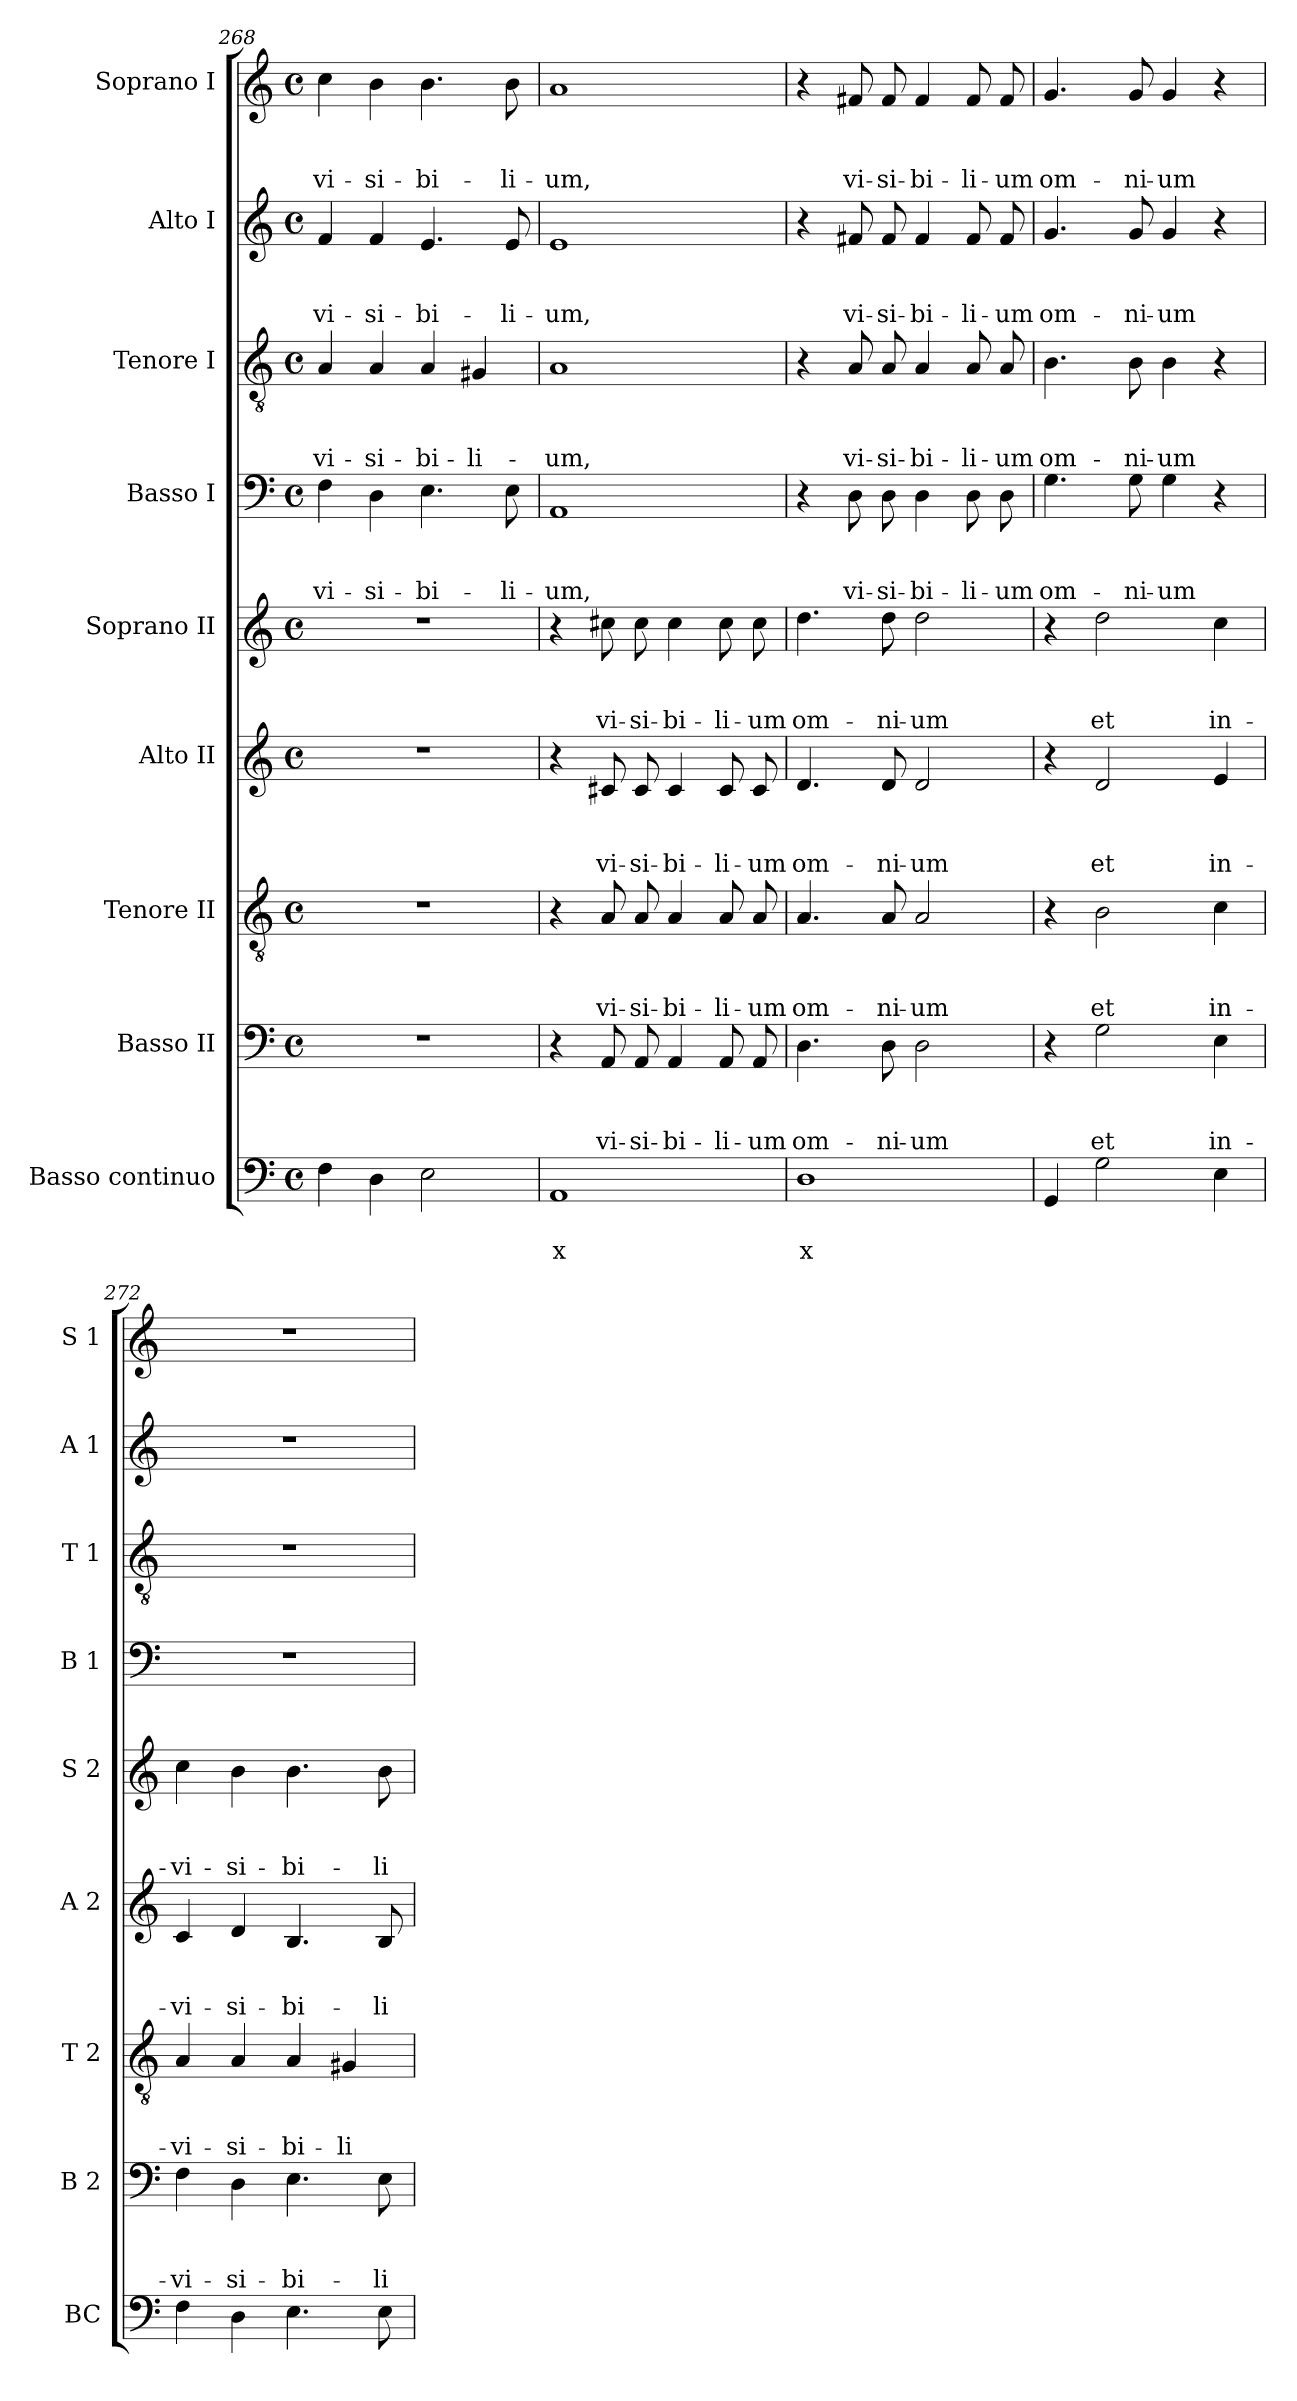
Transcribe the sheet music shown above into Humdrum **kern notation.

**kern	**text	**text	**kern	**text	**text	**text	**kern	**text	**text	**text	**kern	**text	**text	**text	**kern	**text	**text	**text	**kern	**text	**text	**text	**kern	**text	**text	**text	**kern	**text	**text	**text	**kern	**text	**text	**text
*part9	*part9	*part9	*part8	*part8	*part8	*part8	*part7	*part7	*part7	*part7	*part6	*part6	*part6	*part6	*part5	*part5	*part5	*part5	*part4	*part4	*part4	*part4	*part3	*part3	*part3	*part3	*part2	*part2	*part2	*part2	*part1	*part1	*part1	*part1
*staff9	*staff9	*staff9	*staff8	*staff8	*staff8	*staff8	*staff7	*staff7	*staff7	*staff7	*staff6	*staff6	*staff6	*staff6	*staff5	*staff5	*staff5	*staff5	*staff4	*staff4	*staff4	*staff4	*staff3	*staff3	*staff3	*staff3	*staff2	*staff2	*staff2	*staff2	*staff1	*staff1	*staff1	*staff1
*I"Basso continuo	*	*	*I"Basso II	*	*	*	*I"Tenore II	*	*	*	*I"Alto II	*	*	*	*I"Soprano II	*	*	*	*I"Basso I	*	*	*	*I"Tenore I	*	*	*	*I"Alto I	*	*	*	*I"Soprano I	*	*	*
*I'BC	*	*	*I'B 2	*	*	*	*I'T 2	*	*	*	*I'A 2	*	*	*	*I'S 2	*	*	*	*I'B 1	*	*	*	*I'T 1	*	*	*	*I'A 1	*	*	*	*I'S 1	*	*	*
*clefF4	*	*	*clefF4	*	*	*	*clefGv2	*	*	*	*clefG2	*	*	*	*clefG2	*	*	*	*clefF4	*	*	*	*clefGv2	*	*	*	*clefG2	*	*	*	*clefG2	*	*	*
*k[]	*	*	*k[]	*	*	*	*k[]	*	*	*	*k[]	*	*	*	*k[]	*	*	*	*k[]	*	*	*	*k[]	*	*	*	*k[]	*	*	*	*k[]	*	*	*
*C:	*	*	*C:	*	*	*	*C:	*	*	*	*C:	*	*	*	*C:	*	*	*	*C:	*	*	*	*C:	*	*	*	*C:	*	*	*	*C:	*	*	*
*M4/4	*	*	*M4/4	*	*	*	*M4/4	*	*	*	*M4/4	*	*	*	*M4/4	*	*	*	*M4/4	*	*	*	*M4/4	*	*	*	*M4/4	*	*	*	*M4/4	*	*	*
*met(c)	*	*	*met(c)	*	*	*	*met(c)	*	*	*	*met(c)	*	*	*	*met(c)	*	*	*	*met(c)	*	*	*	*met(c)	*	*	*	*met(c)	*	*	*	*met(c)	*	*	*
=268	=268	=268	=268	=268	=268	=268	=268	=268	=268	=268	=268	=268	=268	=268	=268	=268	=268	=268	=268	=268	=268	=268	=268	=268	=268	=268	=268	=268	=268	=268	=268	=268	=268	=268
!	!	!	!	!	!	!	!	!	!	!	!	!	!	!	!	!	!	!	!	!	!	!LO:LY:b	!	!	!	!LO:LY:b	!	!	!	!LO:LY:b	!	!	!	!LO:LY:b
4F\	.	.	1r	.	.	.	1r	.	.	.	1r	.	.	.	1r	.	.	.	4F\	.	.	-vi-	4A/	.	.	-vi-	4f/	.	.	-vi-	4cc\	.	.	-vi-
!	!	!	!	!	!	!	!	!	!	!	!	!	!	!	!	!	!	!	!	!	!	!LO:LY:b	!	!	!	!LO:LY:b	!	!	!	!LO:LY:b	!	!	!	!LO:LY:b
4D\	.	.	.	.	.	.	.	.	.	.	.	.	.	.	.	.	.	.	4D\	.	.	-si-	4A/	.	.	-si-	4f/	.	.	-si-	4b\	.	.	-si-
!	!	!	!	!	!	!	!	!	!	!	!	!	!	!	!	!	!	!	!	!	!	!LO:LY:b	!	!	!	!LO:LY:b	!	!	!	!LO:LY:b	!	!	!	!LO:LY:b
2E\	.	.	.	.	.	.	.	.	.	.	.	.	.	.	.	.	.	.	4.E\	.	.	-bi-	4A/	.	.	-bi-	4.e/	.	.	-bi-	4.b\	.	.	-bi-
!	!	!	!	!	!	!	!	!	!	!	!	!	!	!	!	!	!	!	!	!	!	!	!	!	!	!LO:LY:b	!	!	!	!	!	!	!	!
.	.	.	.	.	.	.	.	.	.	.	.	.	.	.	.	.	.	.	.	.	.	.	4G#X/	.	.	-li-	.	.	.	.	.	.	.	.
!	!	!	!	!	!	!	!	!	!	!	!	!	!	!	!	!	!	!	!	!	!	!LO:LY:b	!	!	!	!	!	!	!	!LO:LY:b	!	!	!	!LO:LY:b
.	.	.	.	.	.	.	.	.	.	.	.	.	.	.	.	.	.	.	8E\	.	.	-li-	.	.	.	.	8e/	.	.	-li-	8b\	.	.	-li-
=269	=269	=269	=269	=269	=269	=269	=269	=269	=269	=269	=269	=269	=269	=269	=269	=269	=269	=269	=269	=269	=269	=269	=269	=269	=269	=269	=269	=269	=269	=269	=269	=269	=269	=269
!	!	!LO:LY:b	!	!	!	!	!	!	!	!	!	!	!	!	!	!	!	!	!	!	!	!LO:LY:b	!	!	!	!LO:LY:b	!	!	!	!LO:LY:b	!	!	!	!LO:LY:b
1AA	.	x	4r	.	.	.	4r	.	.	.	4r	.	.	.	4r	.	.	.	1AA	.	.	-um,	1A	.	.	-um,	1e	.	.	-um,	1a	.	.	-um,
!	!	!	!	!	!	!LO:LY:b	!	!	!	!LO:LY:b	!	!	!	!LO:LY:b	!	!	!	!LO:LY:b	!	!	!	!	!	!	!	!	!	!	!	!	!	!	!	!
.	.	.	8AA/	.	.	vi-	8A/	.	.	vi-	8c#X/	.	.	vi-	8cc#X\	.	.	vi-	.	.	.	.	.	.	.	.	.	.	.	.	.	.	.	.
!	!	!	!	!	!	!LO:LY:b	!	!	!	!LO:LY:b	!	!	!	!LO:LY:b	!	!	!	!LO:LY:b	!	!	!	!	!	!	!	!	!	!	!	!	!	!	!	!
.	.	.	8AA/	.	.	-si-	8A/	.	.	-si-	8c#/	.	.	-si-	8cc#\	.	.	-si-	.	.	.	.	.	.	.	.	.	.	.	.	.	.	.	.
!	!	!	!	!	!	!LO:LY:b	!	!	!	!LO:LY:b	!	!	!	!LO:LY:b	!	!	!	!LO:LY:b	!	!	!	!	!	!	!	!	!	!	!	!	!	!	!	!
.	.	.	4AA/	.	.	-bi-	4A/	.	.	-bi-	4c#/	.	.	-bi-	4cc#\	.	.	-bi-	.	.	.	.	.	.	.	.	.	.	.	.	.	.	.	.
!	!	!	!	!	!	!LO:LY:b	!	!	!	!LO:LY:b	!	!	!	!LO:LY:b	!	!	!	!LO:LY:b	!	!	!	!	!	!	!	!	!	!	!	!	!	!	!	!
.	.	.	8AA/	.	.	-li-	8A/	.	.	-li-	8c#/	.	.	-li-	8cc#\	.	.	-li-	.	.	.	.	.	.	.	.	.	.	.	.	.	.	.	.
!	!	!	!	!	!	!LO:LY:b	!	!	!	!LO:LY:b	!	!	!	!LO:LY:b	!	!	!	!LO:LY:b	!	!	!	!	!	!	!	!	!	!	!	!	!	!	!	!
.	.	.	8AA/	.	.	-um	8A/	.	.	-um	8c#/	.	.	-um	8cc#\	.	.	-um	.	.	.	.	.	.	.	.	.	.	.	.	.	.	.	.
=270	=270	=270	=270	=270	=270	=270	=270	=270	=270	=270	=270	=270	=270	=270	=270	=270	=270	=270	=270	=270	=270	=270	=270	=270	=270	=270	=270	=270	=270	=270	=270	=270	=270	=270
!	!	!LO:LY:b	!	!	!	!LO:LY:b	!	!	!	!LO:LY:b	!	!	!	!LO:LY:b	!	!	!	!LO:LY:b	!	!	!	!	!	!	!	!	!	!	!	!	!	!	!	!
1D	.	x	4.D\	.	.	om-	4.A/	.	.	om-	4.d/	.	.	om-	4.dd\	.	.	om-	4r	.	.	.	4r	.	.	.	4r	.	.	.	4r	.	.	.
!	!	!	!	!	!	!	!	!	!	!	!	!	!	!	!	!	!	!	!	!	!	!LO:LY:b	!	!	!	!LO:LY:b	!	!	!	!LO:LY:b	!	!	!	!LO:LY:b
.	.	.	.	.	.	.	.	.	.	.	.	.	.	.	.	.	.	.	8D\	.	.	vi-	8A/	.	.	vi-	8f#X/	.	.	vi-	8f#X/	.	.	vi-
!	!	!	!	!	!	!LO:LY:b	!	!	!	!LO:LY:b	!	!	!	!LO:LY:b	!	!	!	!LO:LY:b	!	!	!	!LO:LY:b	!	!	!	!LO:LY:b	!	!	!	!LO:LY:b	!	!	!	!LO:LY:b
.	.	.	8D\	.	.	-ni-	8A/	.	.	-ni-	8d/	.	.	-ni-	8dd\	.	.	-ni-	8D\	.	.	-si-	8A/	.	.	-si-	8f#/	.	.	-si-	8f#/	.	.	-si-
!	!	!	!	!	!	!LO:LY:b	!	!	!	!LO:LY:b	!	!	!	!LO:LY:b	!	!	!	!LO:LY:b	!	!	!	!LO:LY:b	!	!	!	!LO:LY:b	!	!	!	!LO:LY:b	!	!	!	!LO:LY:b
.	.	.	2D\	.	.	-um	2A/	.	.	-um	2d/	.	.	-um	2dd\	.	.	-um	4D\	.	.	-bi-	4A/	.	.	-bi-	4f#/	.	.	-bi-	4f#/	.	.	-bi-
!	!	!	!	!	!	!	!	!	!	!	!	!	!	!	!	!	!	!	!	!	!	!LO:LY:b	!	!	!	!LO:LY:b	!	!	!	!LO:LY:b	!	!	!	!LO:LY:b
.	.	.	.	.	.	.	.	.	.	.	.	.	.	.	.	.	.	.	8D\	.	.	-li-	8A/	.	.	-li-	8f#/	.	.	-li-	8f#/	.	.	-li-
!	!	!	!	!	!	!	!	!	!	!	!	!	!	!	!	!	!	!	!	!	!	!LO:LY:b	!	!	!	!LO:LY:b	!	!	!	!LO:LY:b	!	!	!	!LO:LY:b
.	.	.	.	.	.	.	.	.	.	.	.	.	.	.	.	.	.	.	8D\	.	.	-um	8A/	.	.	-um	8f#/	.	.	-um	8f#/	.	.	-um
!!LO:PB:g=z
=271	=271	=271	=271	=271	=271	=271	=271	=271	=271	=271	=271	=271	=271	=271	=271	=271	=271	=271	=271	=271	=271	=271	=271	=271	=271	=271	=271	=271	=271	=271	=271	=271	=271	=271
!	!	!	!	!	!	!	!	!	!	!	!	!	!	!	!	!	!	!	!	!	!	!LO:LY:b	!	!	!	!LO:LY:b	!	!	!	!LO:LY:b	!	!	!	!LO:LY:b
4GG/	.	.	4r	.	.	.	4r	.	.	.	4r	.	.	.	4r	.	.	.	4.G\	.	.	om-	4.B\	.	.	om-	4.g/	.	.	om-	4.g/	.	.	om-
!	!	!	!	!	!	!LO:LY:b	!	!	!	!LO:LY:b	!	!	!	!LO:LY:b	!	!	!	!LO:LY:b	!	!	!	!	!	!	!	!	!	!	!	!	!	!	!	!
2G\	.	.	2G\	.	.	et	2B\	.	.	et	2d/	.	.	et	2dd\	.	.	et	.	.	.	.	.	.	.	.	.	.	.	.	.	.	.	.
!	!	!	!	!	!	!	!	!	!	!	!	!	!	!	!	!	!	!	!	!	!	!LO:LY:b	!	!	!	!LO:LY:b	!	!	!	!LO:LY:b	!	!	!	!LO:LY:b
.	.	.	.	.	.	.	.	.	.	.	.	.	.	.	.	.	.	.	8G\	.	.	-ni-	8B\	.	.	-ni-	8g/	.	.	-ni-	8g/	.	.	-ni-
!	!	!	!	!	!	!	!	!	!	!	!	!	!	!	!	!	!	!	!	!	!	!LO:LY:b	!	!	!	!LO:LY:b	!	!	!	!LO:LY:b	!	!	!	!LO:LY:b
.	.	.	.	.	.	.	.	.	.	.	.	.	.	.	.	.	.	.	4G\	.	.	-um	4B\	.	.	-um	4g/	.	.	-um	4g/	.	.	-um
!	!	!	!	!	!	!LO:LY:b	!	!	!	!LO:LY:b	!	!	!	!LO:LY:b	!	!	!	!LO:LY:b	!	!	!	!	!	!	!	!	!	!	!	!	!	!	!	!
4E\	.	.	4E\	.	.	in-	4c\	.	.	in-	4e/	.	.	in-	4cc\	.	.	in-	4r	.	.	.	4r	.	.	.	4r	.	.	.	4r	.	.	.
=272	=272	=272	=272	=272	=272	=272	=272	=272	=272	=272	=272	=272	=272	=272	=272	=272	=272	=272	=272	=272	=272	=272	=272	=272	=272	=272	=272	=272	=272	=272	=272	=272	=272	=272
!	!	!	!	!	!	!LO:LY:b	!	!	!	!LO:LY:b	!	!	!	!LO:LY:b	!	!	!	!LO:LY:b	!	!	!	!	!	!	!	!	!	!	!	!	!	!	!	!
4F\	.	.	4F\	.	.	-vi-	4A/	.	.	-vi-	4c/	.	.	-vi-	4cc\	.	.	-vi-	1r	.	.	.	1r	.	.	.	1r	.	.	.	1r	.	.	.
!	!	!	!	!	!	!LO:LY:b	!	!	!	!LO:LY:b	!	!	!	!LO:LY:b	!	!	!	!LO:LY:b	!	!	!	!	!	!	!	!	!	!	!	!	!	!	!	!
4D\	.	.	4D\	.	.	-si-	4A/	.	.	-si-	4d/	.	.	-si-	4b\	.	.	-si-	.	.	.	.	.	.	.	.	.	.	.	.	.	.	.	.
!	!	!	!	!	!	!LO:LY:b	!	!	!	!LO:LY:b	!	!	!	!LO:LY:b	!	!	!	!LO:LY:b	!	!	!	!	!	!	!	!	!	!	!	!	!	!	!	!
4.E\	.	.	4.E\	.	.	-bi-	4A/	.	.	-bi-	4.B/	.	.	-bi-	4.b\	.	.	-bi-	.	.	.	.	.	.	.	.	.	.	.	.	.	.	.	.
!	!	!	!	!	!	!	!	!	!	!LO:LY:b	!	!	!	!	!	!	!	!	!	!	!	!	!	!	!	!	!	!	!	!	!	!	!	!
.	.	.	.	.	.	.	4G#X/	.	.	-li-	.	.	.	.	.	.	.	.	.	.	.	.	.	.	.	.	.	.	.	.	.	.	.	.
!	!	!	!	!	!	!LO:LY:b	!	!	!	!	!	!	!	!LO:LY:b	!	!	!	!LO:LY:b	!	!	!	!	!	!	!	!	!	!	!	!	!	!	!	!
8E\	.	.	8E\	.	.	-li-	.	.	.	.	8B/	.	.	-li-	8b\	.	.	-li-	.	.	.	.	.	.	.	.	.	.	.	.	.	.	.	.
=	=	=	=	=	=	=	=	=	=	=	=	=	=	=	=	=	=	=	=	=	=	=	=	=	=	=	=	=	=	=	=	=	=	=
*-	*-	*-	*-	*-	*-	*-	*-	*-	*-	*-	*-	*-	*-	*-	*-	*-	*-	*-	*-	*-	*-	*-	*-	*-	*-	*-	*-	*-	*-	*-	*-	*-	*-	*-
